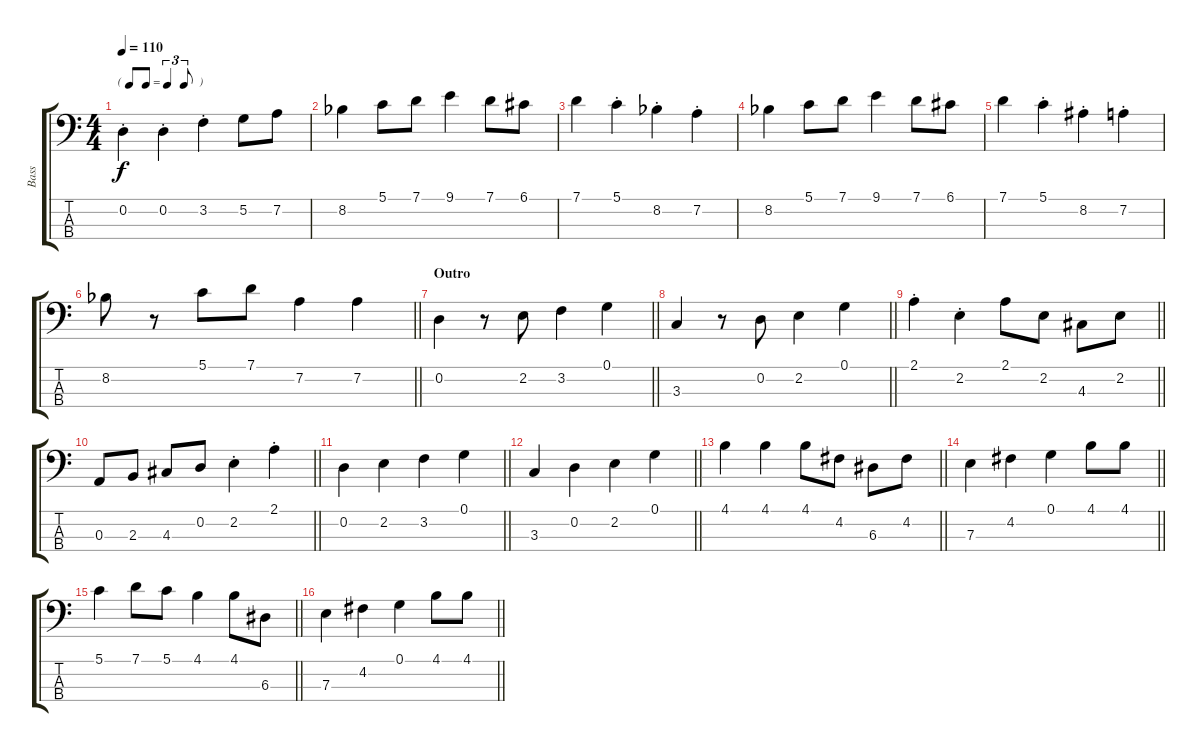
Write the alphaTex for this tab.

\track ("Bass" "Bass") {instrument electricbassfinger}
\staff {score tabs}
\tuning (G2 D2 A1 E1) {hide}
\ts (4 4)
\tf triplet8th
\tempo 110
\clef f4
\ks c
0.2{st}.4{dy f} 0.2{st}.4 3.2{st}.4 5.2.8 7.2.8 |
8.2{acc b}.4 5.1.8 7.1.8 9.1.4 7.1.8 6.1.8 |
7.1.4 5.1{st}.4 8.2{st acc b}.4 7.2{st}.4 |
8.2{acc b}.4 5.1.8 7.1.8 9.1.4 7.1.8 6.1.8 |
7.1.4 5.1{st}.4 8.2{st}.4 7.2{st}.4 |
\barLineRight lightlight
8.2{acc b}.8 r.8 5.1.8 7.1.8 7.2.4 7.2.4 |
\section ("" "Outro")
\barLineRight lightlight
0.2.4 r.8 2.2.8 3.2.4 0.1.4 |
\barLineRight lightlight
3.3.4 r.8 0.2.8 2.2.4 0.1.4 |
\barLineRight lightlight
2.1{st}.4 2.2{st}.4 2.1.8 2.2.8 4.3.8 2.2.8 |
\barLineRight lightlight
0.3.8 2.3.8 4.3.8 0.2.8 2.2{st}.4 2.1{st}.4 |
\barLineRight lightlight
0.2.4 2.2.4 3.2.4 0.1.4 |
\barLineRight lightlight
3.3.4 0.2.4 2.2.4 0.1.4 |
\barLineRight lightlight
4.1.4 4.1.4 4.1.8 4.2.8 6.3.8 4.2.8 |
\barLineRight lightlight
7.3.4 4.2.4 0.1.4 4.1.8 4.1.8 |
\barLineRight lightlight
5.1.4 7.1.8 5.1.8 4.1.4 4.1.8 6.3.8 |
\barLineRight lightlight
7.3.4 4.2.4 0.1.4 4.1.8 4.1.8
